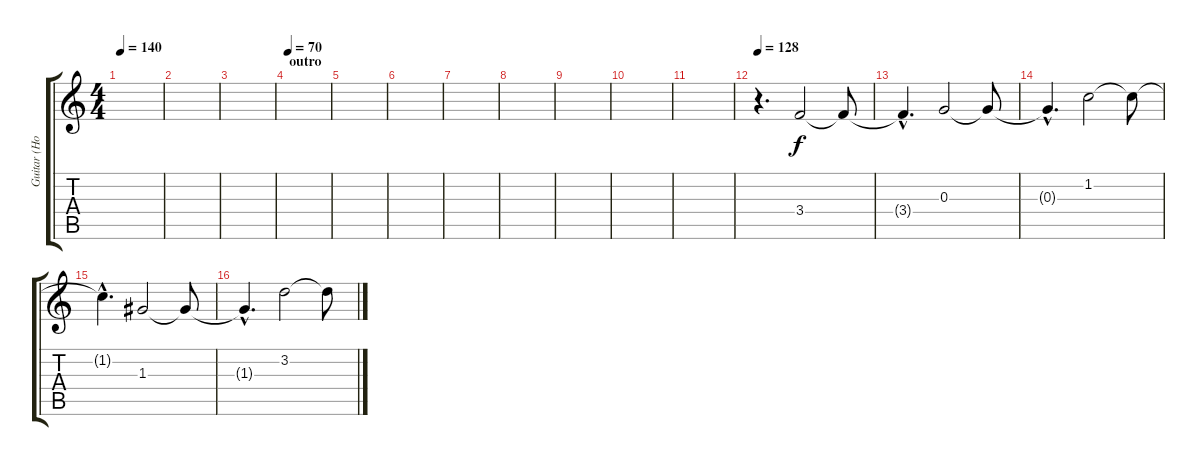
\track ("Guitar (Hodgson)" "Guitar (Ho") {instrument distortionguitar}
\staff {score tabs}
\tuning (E4 B3 G3 D3 A2 E2) {hide}
\ts (4 4)
\tempo 140
\clef g2
\ks c
|
|
|
\section ("" "outro")
\tempo 70
|
|
|
|
|
|
|
|
\tempo 128
r.4{d volume 14 instrument pizzicatostrings} 3.4.2 3.4{t}.8 |
3.4{hac t}.4{d} 0.3.2 0.3{t}.8 |
0.3{hac t}.4{d} 1.2.2 1.2{t}.8 |
1.2{hac t}.4{d} 1.3.2 1.3{t}.8 |
1.3{hac t}.4{d} 3.2.2 3.2{t}.8
